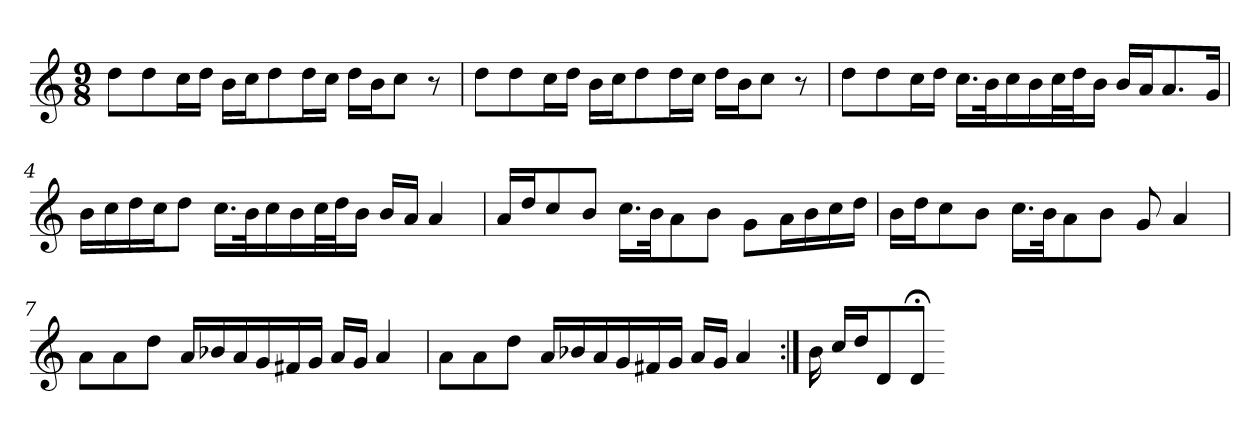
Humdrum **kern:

**kern
*part1
*staff1
*clefG2
*k[]
*M9/8
=1
8dd\L
8dd\
16cc\L
16dd\JJ
16b\LL
16cc\J
8dd\
16dd\L
16cc\JJ
16dd\LL
16b\J
8cc\J
8r
=2
8dd\L
8dd\
16cc\L
16dd\JJ
16b\LL
16cc\J
8dd\
16dd\L
16cc\JJ
16dd\LL
16b\J
8cc\J
8r
=3
8dd\L
8dd\
16cc\L
16dd\JJ
16.cc\LL
32b\K
16cc\
16b\
32cc\L
32dd\J
16b\JJ
16b/LL
16a/J
8.a/
16g/Jk
=4
16b\LL
16cc\
16dd\
16cc\J
8dd\J
16.cc\LL
32b\K
16cc\
16b\
32cc\L
32dd\J
16b\JJ
16b/LL
16a/JJ
4a
=5
16a/LL
16dd/J
8cc/
8b/J
16.cc\LL
32b\Jk
8a\
8b\J
8g\L
16a\L
16b\
16cc\
16dd\JJ
=6
16b\LL
16dd\J
8cc\
8b\J
16.cc\LL
32b\Jk
8a\
8b\J
8g
4a
=7
8a\L
8a\
8dd\J
16a/LL
16b-X/
16a/
16g/
16f#X/
16g/JJ
16a/LL
16g/JJ
4a
=8
8a\L
8a\
8dd\J
16a/LL
16b-X/
16a/
16g/
16f#X/
16g/JJ
16a/LL
16g/JJ
4a
=:|!
16b
16cc/LL
16dd/J
8d/
8d;</J
=-
*-
